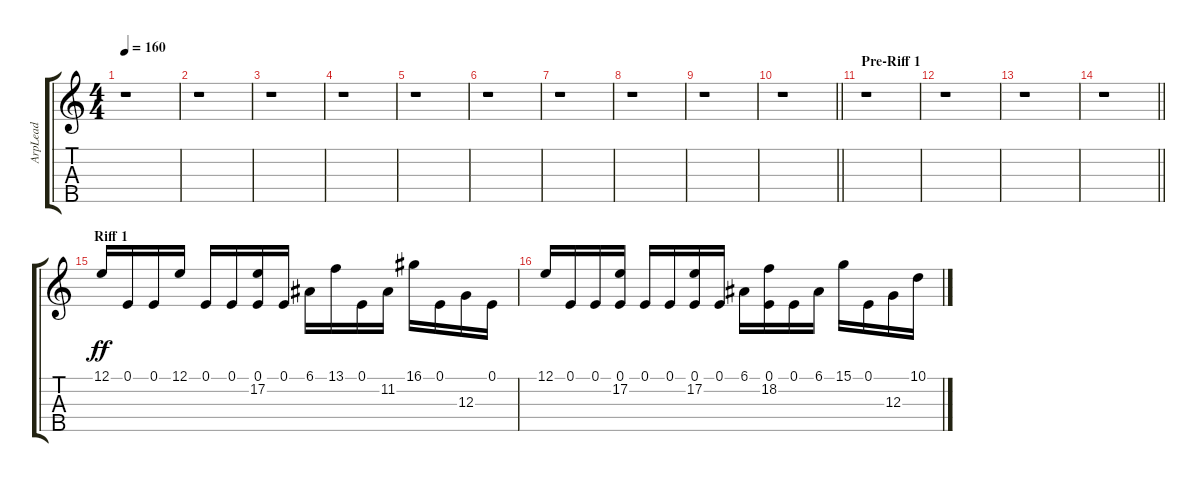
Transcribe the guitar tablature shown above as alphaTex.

\track ("ArpLead" "ArpLead") {instrument lead5charang}
\staff {score tabs}
\tuning (E4 B3 G3 D3 A2) {hide}
\ts (4 4)
\tempo 160
\clef g2
\ks c
r.1{dy ff} |
r.1 |
r.1 |
r.1 |
r.1 |
r.1 |
r.1 |
r.1 |
r.1 |
\barLineRight lightlight
r.1 |
\section ("" "Pre-Riff 1")
r.1 |
r.1 |
r.1 |
\barLineRight lightlight
r.1 |
\section ("" "Riff 1")
12.1.16 0.1.16 0.1.16 12.1.16 0.1.16 0.1.16 (0.1 17.2).16 0.1.16 6.1.16 13.1.16 0.1.16 11.2.16 16.1.16 0.1.16 12.3.16 0.1.16 |
12.1.16 0.1.16 0.1.16 (0.1 17.2).16 0.1.16 0.1.16 (0.1 17.2).16 0.1.16 6.1.16 (0.1 18.2).16 0.1.16 6.1.16 15.1.16 0.1.16 12.3.16 10.1.16
